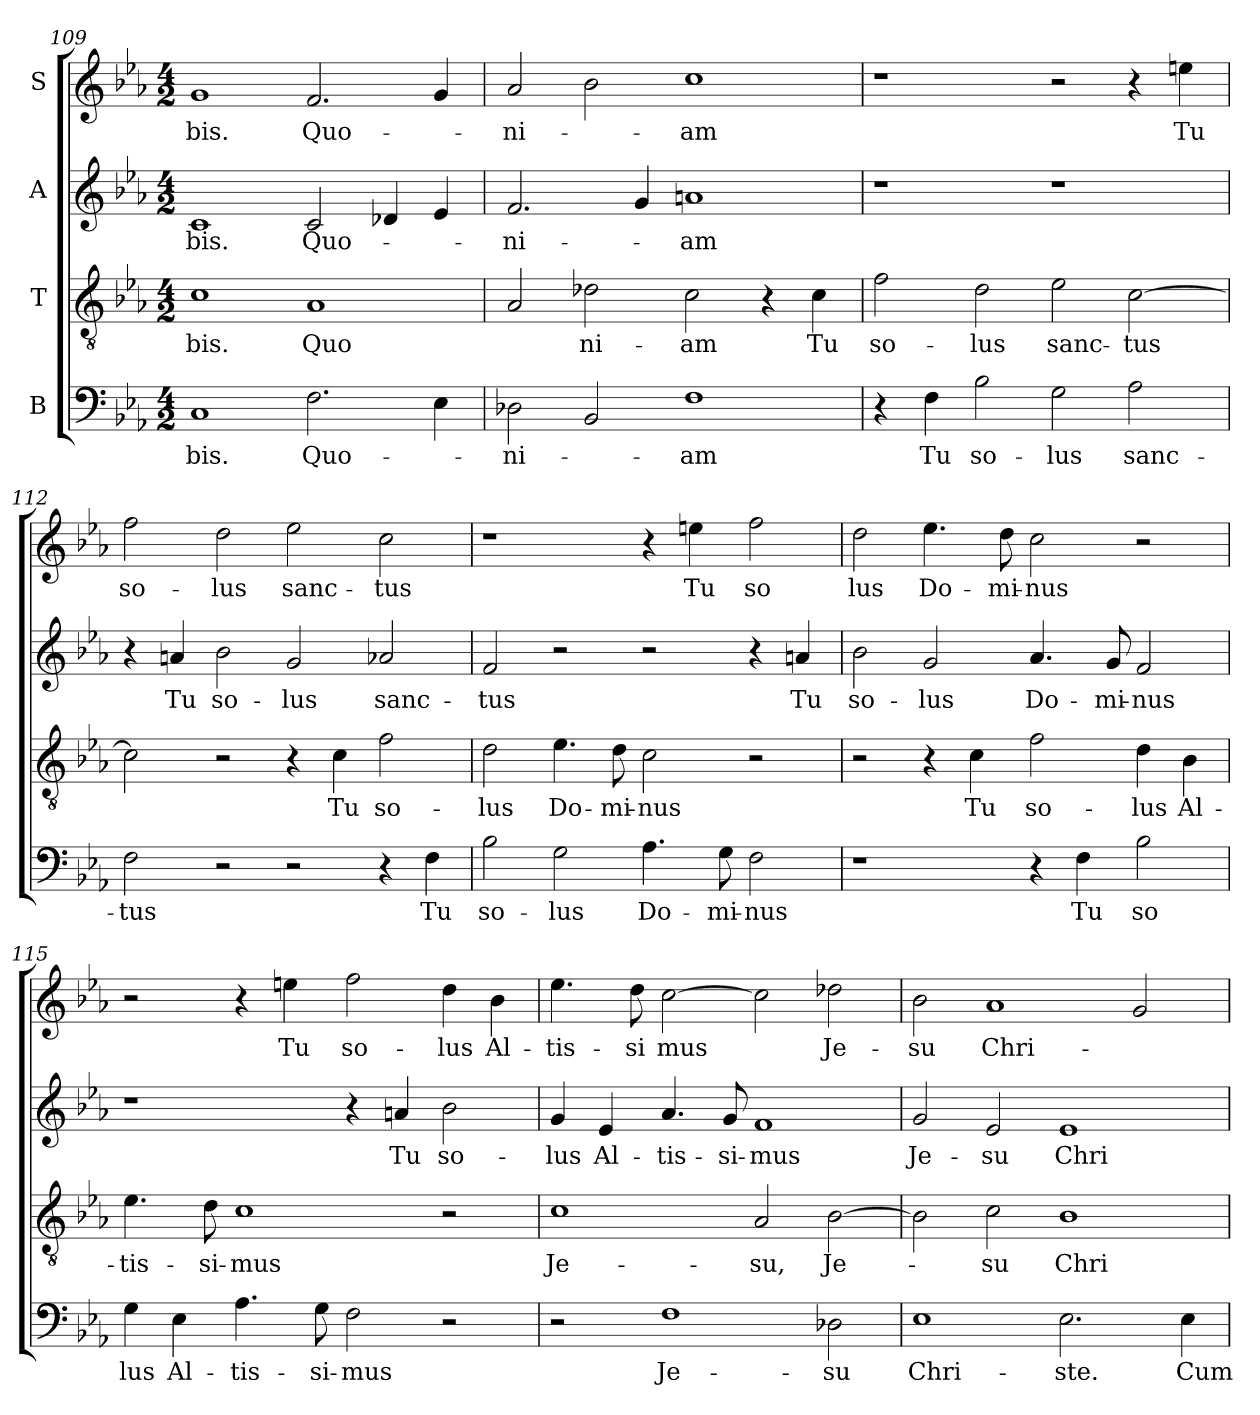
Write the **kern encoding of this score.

**kern	**text	**kern	**text	**kern	**text	**kern	**text
*part4	*part4	*part3	*part3	*part2	*part2	*part1	*part1
*staff4	*staff4	*staff3	*staff3	*staff2	*staff2	*staff1	*staff1
*I"B	*	*I"T	*	*I"A	*	*I"S	*
*clefF4	*	*clefGv2	*	*clefG2	*	*clefG2	*
*k[b-e-a-]	*	*k[b-e-a-]	*	*k[b-e-a-]	*	*k[b-e-a-]	*
*E-:	*	*E-:	*	*E-:	*	*E-:	*
*M4/2	*	*M4/2	*	*M4/2	*	*M4/2	*
=109	=109	=109	=109	=109	=109	=109	=109
1C	bis.	1c	bis.	1c	bis.	1g	bis.
2.F\	Quo-	1A-	Quo-	2c/	Quo-	2.f/	Quo-
.	.	.	.	4d-X/	.	.	.
4E-\	.	.	.	4e-/	.	4g/	.
=110	=110	=110	=110	=110	=110	=110	=110
2D-X\	-ni-	2A-/	--	2.f/	-ni-	2a-/	-ni-
2BB-/	.	2d-X\	ni-	.	.	2b-\	.
.	.	.	.	4g/	.	.	.
1F	am	2c\	am	1an	am	1cc	am
.	.	4r	.	.	.	.	.
.	.	4c\	Tu	.	.	.	.
=111	=111	=111	=111	=111	=111	=111	=111
4r	.	2f\	so-	1r	.	1r	.
4F\	Tu	.	.	.	.	.	.
2B-\	so-	2d\	lus	.	.	.	.
2G\	lus	2e-\	sanc-	1r	.	2r	.
2A-\	sanc-	[2c\	tus	.	.	4r	.
.	.	.	.	.	.	4een\	Tu
!!LO:LB:g=z
=112	=112	=112	=112	=112	=112	=112	=112
2F\	tus	2c\]	.	4r	.	2ff\	so-
.	.	.	.	4an/	Tu	.	.
2r	.	2r	.	2b-\	so-	2dd\	lus
2r	.	4r	.	2g/	lus	2ee-\	sanc-
.	.	4c\	Tu	.	.	.	.
4r	.	2f\	so-	2a-X/	sanc-	2cc\	tus
4F\	Tu	.	.	.	.	.	.
=113	=113	=113	=113	=113	=113	=113	=113
2B-\	so-	2d\	lus	2f/	tus	1r	.
2G\	-lus	4.e-\	Do-	2r	.	.	.
.	.	8d\	mi-	.	.	.	.
4.A-\	Do-	2c\	nus	2r	.	4r	.
.	.	.	.	.	.	4een\	Tu
8G\	mi-	.	.	.	.	.	.
2F\	nus	2r	.	4r	.	2ff\	so
.	.	.	.	4an/	Tu	.	.
=114	=114	=114	=114	=114	=114	=114	=114
1r	.	2r	.	2b-\	so-	2dd\	-lus
.	.	4r	.	2g/	-lus	4.ee-\	Do-
.	.	4c\	Tu	.	.	.	.
.	.	.	.	.	.	8dd\	mi-
4r	.	2f\	so-	4.a-/	Do-	2cc\	nus
4F\	Tu	.	.	.	.	.	.
.	.	.	.	8g/	mi-	.	.
2B-\	so	4d\	-lus	2f/	nus	2r	.
.	.	4B-\	Al-	.	.	.	.
!!LO:LB:g=z
=115	=115	=115	=115	=115	=115	=115	=115
4G\	-lus	4.e-\	tis-	1r	.	2r	.
4E-\	Al-	.	.	.	.	.	.
.	.	8d\	si-	.	.	.	.
4.A-\	tis-	1c	mus	.	.	4r	.
.	.	.	.	.	.	4een\	Tu
8G\	si-	.	.	.	.	.	.
2F\	mus	.	.	4r	.	2ff\	so-
.	.	.	.	4an/	Tu	.	.
2r	.	2r	.	2b-\	so-	4dd\	-lus
.	.	.	.	.	.	4b-\	Al-
=116	=116	=116	=116	=116	=116	=116	=116
2r	.	1c	Je-	4g/	lus	4.ee-\	tis-
.	.	.	.	4e-/	Al-	.	.
.	.	.	.	.	.	8dd\	si
1F	Je-	.	.	4.a-/	-tis-	[2cc\	mus
.	.	.	.	8g/	si-	.	.
.	.	2A-/	-su,	1f	mus	2cc\]	.
2D-X\	su	[2B-\	Je-	.	.	2dd-X\	Je-
=117	=117	=117	=117	=117	=117	=117	=117
1E-	Chri-	2B-\]	.	2g/	Je-	2b-\	su
.	.	2c\	su	2e-/	su	1a-	Chri-
2.E-\	ste.	1B-	Chri-	1e-	Chri-	.	.
.	.	.	.	.	.	2g/	.
4E-\	Cum	.	.	.	.	.	.
=	=	=	=	=	=	=	=
*-	*-	*-	*-	*-	*-	*-	*-
